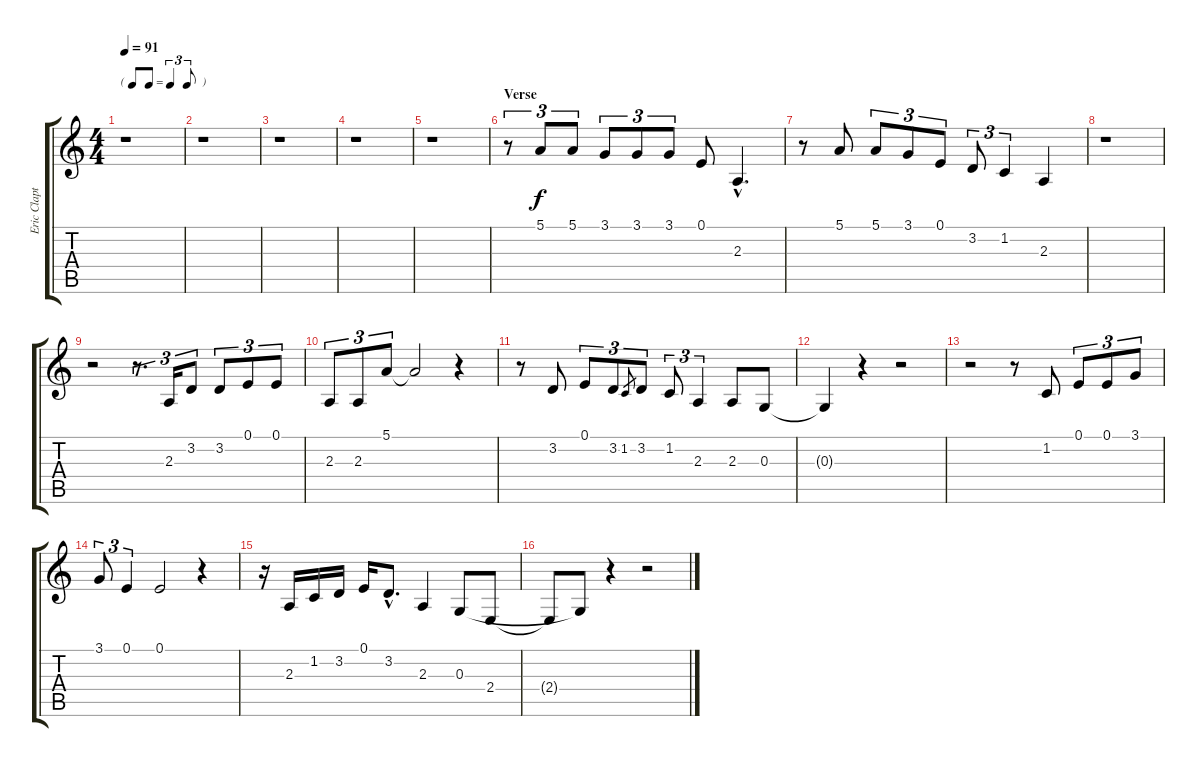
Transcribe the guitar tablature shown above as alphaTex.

\track ("Eric Clapton Voice" "Eric Clapt") {instrument harmonica}
\staff {score tabs}
\tuning (E4 B3 G3 D3 A2 E2) {hide}
\ts (4 4)
\tf triplet8th
\tempo 91
\clef g2
\ks c
r.1{dy f} |
r.1 |
r.1 |
r.1 |
r.1 |
\section ("" "Verse")
r.8{tu (3 2)} 5.1.8{tu (3 2)} 5.1.8{tu (3 2)} 3.1.8{tu (3 2)} 3.1.8{tu (3 2)} 3.1.8{tu (3 2)} 0.1.8 2.3{hac}.4{d} |
r.8 5.1.8 5.1.8{tu (3 2)} 3.1.8{tu (3 2)} 0.1.8{tu (3 2)} 3.2.8{tu (3 2)} 1.2.4{tu (3 2)} 2.3.4 |
r.1 |
r.2 r.8{d tu (3 2)} 2.3.16{tu (3 2)} 3.2.8{tu (3 2)} 3.2.8{tu (3 2)} 0.1.8{tu (3 2)} 0.1.8{tu (3 2)} |
2.3.8{tu (3 2)} 2.3.8{tu (3 2)} 5.1.8{tu (3 2)} 5.1{t}.2 r.4 |
r.8 3.2.8 0.1.8{tu (3 2)} 3.2.8{tu (3 2)} 1.2.8{gr} 3.2.8{tu (3 2)} 1.2.8{tu (3 2)} 2.3.4{tu (3 2)} 2.3.8 0.3.8 |
0.3{t}.4 r.4 r.2 |
r.2 r.8 1.2.8 0.1.8{tu (3 2)} 0.1.8{tu (3 2)} 3.1.8{tu (3 2)} |
3.1.8{tu (3 2)} 0.1.4{tu (3 2)} 0.1.2 r.4 |
r.16 2.3.16 1.2.16 3.2.16 0.1.16 3.2{hac}.8{d} 2.3.4 0.3.8 2.4.8 |
2.4{t}.8 0.3{t}.8 r.4 r.2
